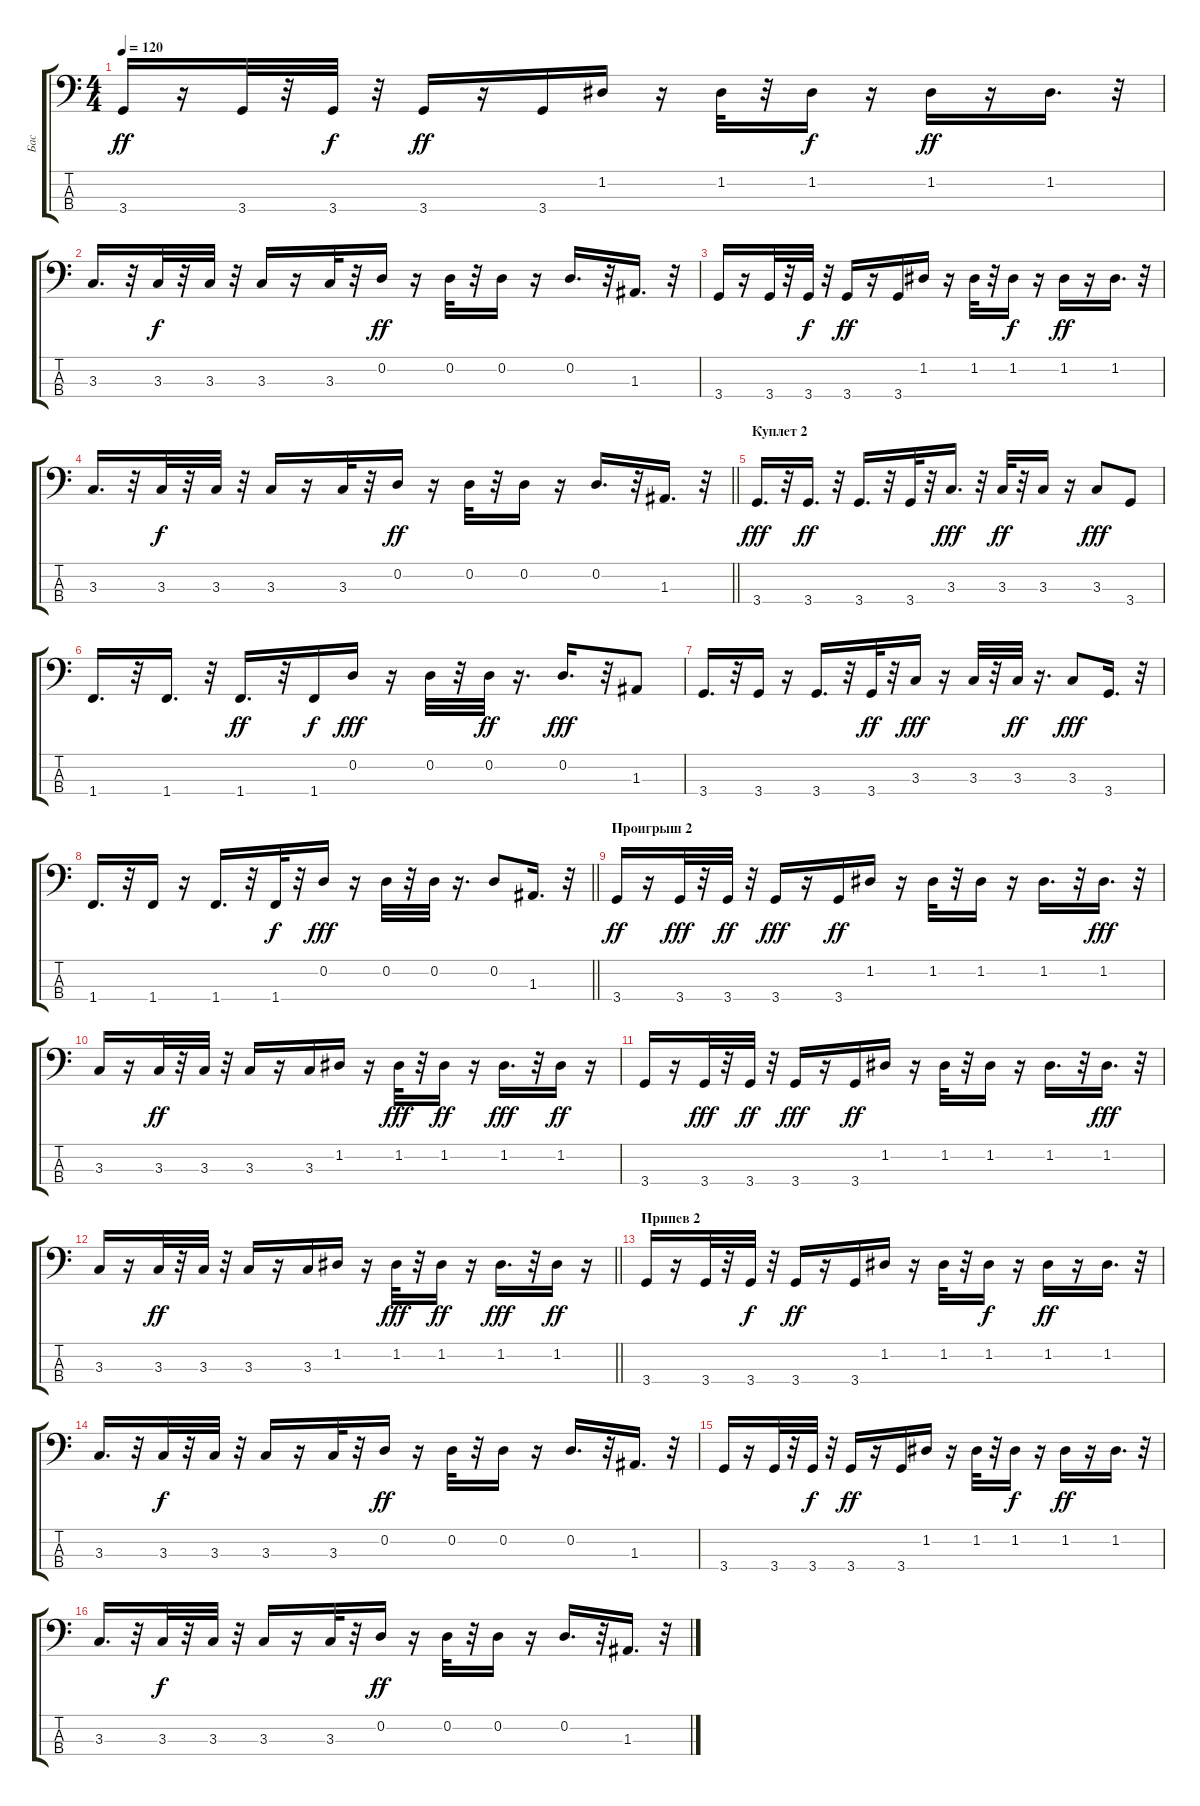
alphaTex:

\track ("Бас" "Бас") {instrument electricbassfinger}
\staff {score tabs}
\tuning (G2 D2 A1 E1) {hide}
\ts (4 4)
\tempo 120
\clef f4
\ks c
3.4.16{dy ff} r.16 3.4.32 r.32 3.4.32{dy f} r.32 3.4.16{dy ff} r.16 3.4.16 1.2.16 r.16 1.2.32 r.32 1.2.16{dy f} r.16 1.2.16{dy ff} r.16 1.2.16{d} r.32 |
3.3.16{d} r.32 3.3.32{dy f} r.32 3.3.32 r.32 3.3.16 r.16 3.3.32 r.32 0.2.16{dy ff} r.16 0.2.32 r.32 0.2.16 r.16 0.2.16{d} r.32 1.3.16{d} r.32 |
3.4.16 r.16 3.4.32 r.32 3.4.32{dy f} r.32 3.4.16{dy ff} r.16 3.4.16 1.2.16 r.16 1.2.32 r.32 1.2.16{dy f} r.16 1.2.16{dy ff} r.16 1.2.16{d} r.32 |
\barLineRight lightlight
3.3.16{d} r.32 3.3.32{dy f} r.32 3.3.32 r.32 3.3.16 r.16 3.3.32 r.32 0.2.16{dy ff} r.16 0.2.32 r.32 0.2.16 r.16 0.2.16{d} r.32 1.3.16{d} r.32 |
\section ("" "Куплет 2")
3.4.16{d dy fff} r.32 3.4.16{d dy ff} r.32 3.4.16{d} r.32 3.4.32 r.32 3.3.16{d dy fff} r.32 3.3.32{dy ff} r.32 3.3.16 r.16 3.3.8{dy fff} 3.4.8 |
1.4.16{d} r.32 1.4.16{d} r.32 1.4.16{d dy ff} r.32 1.4.16{dy f} 0.2.16{dy fff} r.16 0.2.32 r.32 0.2.32{dy ff} r.16{d} 0.2.16{d dy fff} r.32 1.3.8 |
3.4.16{d} r.32 3.4.16 r.16 3.4.16{d} r.32 3.4.32{dy ff} r.32 3.3.16{dy fff} r.16 3.3.32 r.32 3.3.32{dy ff} r.16{d} 3.3.8{dy fff} 3.4.16{d} r.32 |
\barLineRight lightlight
1.4.16{d} r.32 1.4.16 r.16 1.4.16{d} r.32 1.4.32{dy f} r.32 0.2.16{dy fff} r.16 0.2.32 r.32 0.2.32 r.16{d} 0.2.8 1.3.16{d} r.32 |
\section ("" "Проигрыш 2")
3.4.16{dy ff} r.16 3.4.32{dy fff} r.32 3.4.32{dy ff} r.32 3.4.16{dy fff} r.16 3.4.16{dy ff} 1.2.16 r.16 1.2.32 r.32 1.2.16 r.16 1.2.16{d} r.32 1.2.16{d dy fff} r.32 |
3.3.16 r.16 3.3.32{dy ff} r.32 3.3.32 r.32 3.3.16 r.16 3.3.16 1.2.16 r.16 1.2.32{dy fff} r.32 1.2.16{dy ff} r.16 1.2.16{d dy fff} r.32 1.2.16{dy ff} r.16 |
3.4.16 r.16 3.4.32{dy fff} r.32 3.4.32{dy ff} r.32 3.4.16{dy fff} r.16 3.4.16{dy ff} 1.2.16 r.16 1.2.32 r.32 1.2.16 r.16 1.2.16{d} r.32 1.2.16{d dy fff} r.32 |
\barLineRight lightlight
3.3.16 r.16 3.3.32{dy ff} r.32 3.3.32 r.32 3.3.16 r.16 3.3.16 1.2.16 r.16 1.2.32{dy fff} r.32 1.2.16{dy ff} r.16 1.2.16{d dy fff} r.32 1.2.16{dy ff} r.16 |
\section ("" "Припев 2")
3.4.16 r.16 3.4.32 r.32 3.4.32{dy f} r.32 3.4.16{dy ff} r.16 3.4.16 1.2.16 r.16 1.2.32 r.32 1.2.16{dy f} r.16 1.2.16{dy ff} r.16 1.2.16{d} r.32 |
3.3.16{d} r.32 3.3.32{dy f} r.32 3.3.32 r.32 3.3.16 r.16 3.3.32 r.32 0.2.16{dy ff} r.16 0.2.32 r.32 0.2.16 r.16 0.2.16{d} r.32 1.3.16{d} r.32 |
3.4.16 r.16 3.4.32 r.32 3.4.32{dy f} r.32 3.4.16{dy ff} r.16 3.4.16 1.2.16 r.16 1.2.32 r.32 1.2.16{dy f} r.16 1.2.16{dy ff} r.16 1.2.16{d} r.32 |
3.3.16{d} r.32 3.3.32{dy f} r.32 3.3.32 r.32 3.3.16 r.16 3.3.32 r.32 0.2.16{dy ff} r.16 0.2.32 r.32 0.2.16 r.16 0.2.16{d} r.32 1.3.16{d} r.32
